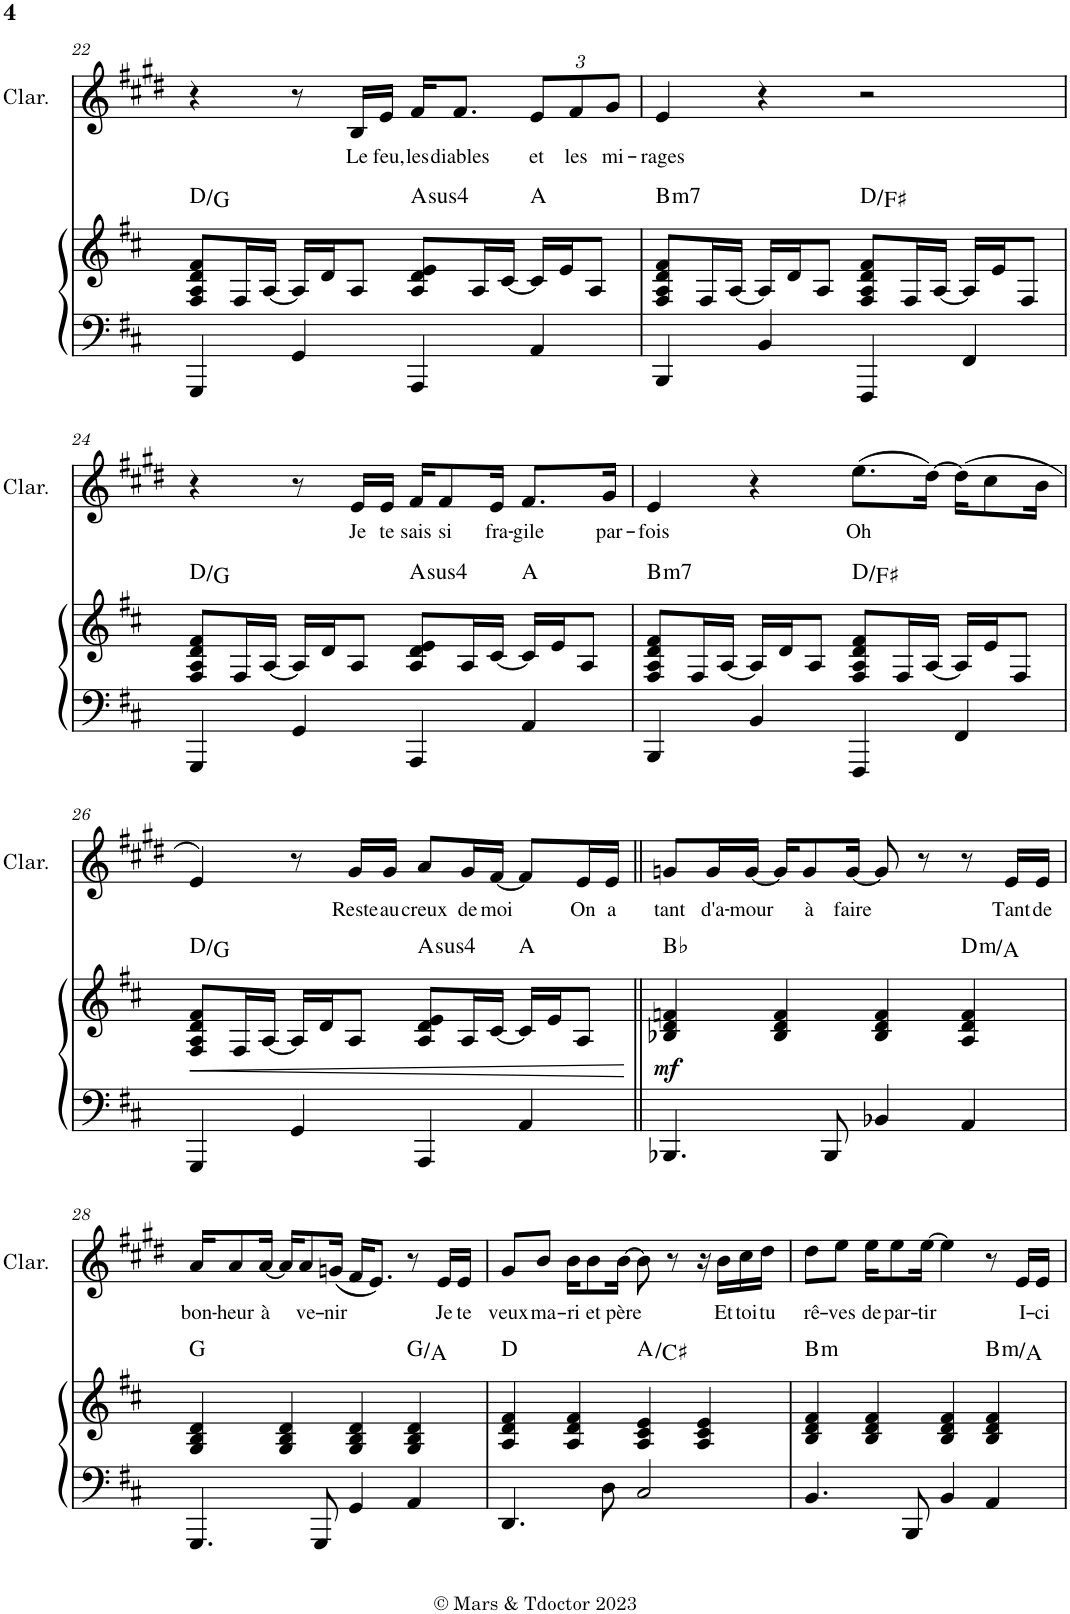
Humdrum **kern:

**kern	**kern	**dynam	**harte	**kern	**text
*part2	*part2	*part2	*part2	*part1	*part1
*staff3	*staff2	*staff2/3	*	*staff1	*staff1
*I"Piano	*	*	*	*I"Clarinette	*
*I'Pno	*	*	*	*I'Clar.	*
!!LO:PB:g=z
*clefF4	*clefG2	*	*	*clefG2	*
*	*	*	*	*Trd1c2	*
*k[f#c#]	*k[f#c#]	*	*	*k[f#c#g#d#]	*
*M4/4	*M4/4	*	*	*M4/4	*
=22	=22	=22	=22	=22	=22
4GGG/	8F#/ 8A/ 8d/ 8f#/L	.	D:maj/4	4r	.
.	16F#/L	.	.	.	.
.	[16A/JJ	.	.	.	.
4GG/	16A/LL]	.	.	8r	.
.	16d/J	.	.	.	.
!	!	!	!	!	!LO:LY:b
.	8A/J	.	.	16B/LL	Le
!	!	!	!	!	!LO:LY:b
.	.	.	.	16e/JJ	feu,
!	!	!	!LO:H:kt=4	!	!LO:LY:b
4AAA/	8A/ 8d/ 8e/L	.	A:sus4	16f#/KL	les
!	!	!	!	!	!LO:LY:b
.	.	.	.	8.f#/J	diables
.	16A/L	.	.	.	.
.	[16c#/JJ	.	.	.	.
*	*	*	*	*Xbrackettup	*
!	!	!	!	!	!LO:LY:b
4AA/	16c#/LL]	.	A:maj	12e/L	et
.	16e/J	.	.	.	.
!	!	!	!	!	!LO:LY:b
.	.	.	.	12f#/	les
.	8A/J	.	.	.	.
!	!	!	!	!	!LO:LY:b
.	.	.	.	12g#/J	mi-
=23	=23	=23	=23	=23	=23
!	!	!	!LO:H:kt=m7	!	!LO:LY:b
4BBB/	8F#/ 8A/ 8d/ 8f#/L	.	B:min7	4e/	-rages
.	16F#/L	.	.	.	.
.	[16A/JJ	.	.	.	.
4BB/	16A/LL]	.	.	4r	.
.	16d/J	.	.	.	.
.	8A/J	.	.	.	.
4FFF#/	8F#/ 8A/ 8d/ 8f#/L	.	D:maj/3	2r	.
.	16F#/L	.	.	.	.
.	[16A/JJ	.	.	.	.
4FF#/	16A/LL]	.	.	.	.
.	16e/J	.	.	.	.
.	8F#/J	.	.	.	.
!!LO:LB:g=z
=24	=24	=24	=24	=24	=24
4GGG/	8F#/ 8A/ 8d/ 8f#/L	.	D:maj/4	4r	.
.	16F#/L	.	.	.	.
.	[16A/JJ	.	.	.	.
4GG/	16A/LL]	.	.	8r	.
.	16d/J	.	.	.	.
!	!	!	!	!	!LO:LY:b
.	8A/J	.	.	16e/LL	Je
!	!	!	!	!	!LO:LY:b
.	.	.	.	16e/JJ	te
!	!	!	!LO:H:kt=4	!	!LO:LY:b
4AAA/	8A/ 8d/ 8e/L	.	A:sus4	16f#/KL	sais
!	!	!	!	!	!LO:LY:b
.	.	.	.	8f#/	si
.	16A/L	.	.	.	.
!	!	!	!	!	!LO:LY:b
.	[16c#/JJ	.	.	16e/Jk	fra-
!	!	!	!	!	!LO:LY:b
4AA/	16c#/LL]	.	A:maj	8.f#/L	-gile
.	16e/J	.	.	.	.
.	8A/J	.	.	.	.
!	!	!	!	!	!LO:LY:b
.	.	.	.	16g#/Jk	par-
=25	=25	=25	=25	=25	=25
!	!	!	!LO:H:kt=m7	!	!LO:LY:b
4BBB/	8F#/ 8A/ 8d/ 8f#/L	.	B:min7	4e/	-fois
.	16F#/L	.	.	.	.
.	[16A/JJ	.	.	.	.
4BB/	16A/LL]	.	.	4r	.
.	16d/J	.	.	.	.
.	8A/J	.	.	.	.
!	!	!	!	!	!LO:LY:b
4FFF#/	8F#/ 8A/ 8d/ 8f#/L	.	D:maj/3	(8.ee\L	Oh
.	16F#/L	.	.	.	.
.	[16A/JJ	.	.	[16dd#\Jk)	.
4FF#/	16A/LL]	.	.	(16dd#\KL]	.
.	16e/J	.	.	8cc#\	.
.	8F#/J	.	.	.	.
.	.	.	.	16b\Jk	.
!!LO:LB:g=z
=26	=26	=26	=26	=26	=26
!	!	!LO:HP:b	!	!	!
4GGG/	8F#/ 8A/ 8d/ 8f#/L	<	D:maj/4	4e/)	.
.	16F#/L	.	.	.	.
.	[16A/JJ	.	.	.	.
4GG/	16A/LL]	.	.	8r	.
.	16d/J	.	.	.	.
!	!	!	!	!	!LO:LY:b
.	8A/J	.	.	16g#/LL	Reste
!	!	!	!	!	!LO:LY:b
.	.	.	.	16g#/JJ	au
!	!	!	!LO:H:kt=4	!	!LO:LY:b
4AAA/	8A/ 8d/ 8e/L	.	A:sus4	8a/L	creux
!	!	!	!	!	!LO:LY:b
.	16A/L	.	.	16g#/L	de
!	!	!	!	!	!LO:LY:b
.	[16c#/JJ	.	.	[16f#/JJ	moi
4AA/	16c#/LL]	.	A:maj	8f#/L]	.
.	16e/J	.	.	.	.
!	!	!	!	!	!LO:LY:b
.	8A/J	.	.	16e/L	On
!	!	!	!	!	!LO:LY:b
.	.	.	.	16e/JJ	a
.	.	[	.	.	.
=27||	=27||	=27||	=27||	=27||	=27||
!	!	!LO:DY:b	!	!	!LO:LY:b
4.BBB-X/	4B-X/ 4d/ 4fn/	mf	Bb:maj	8gn/L	tant
!	!	!	!	!	!LO:LY:b
.	.	.	.	16g/L	d'a-
!	!	!	!	!	!LO:LY:b
.	.	.	.	[16g/JJ	-mour
.	4B-/ 4d/ 4f/	.	.	16g/KL]	.
!	!	!	!	!	!LO:LY:b
.	.	.	.	8g/	à
8BBB-/	.	.	.	.	.
!	!	!	!	!	!LO:LY:b
.	.	.	.	[16g/Jk	faire
4BB-X/	4B-/ 4d/ 4f/	.	.	8g/]	.
.	.	.	.	8r	.
!	!	!	!LO:H:kt=m	!	!
4AA/	4A/ 4d/ 4f/	.	D:min/5	8r	.
!	!	!	!	!	!LO:LY:b
.	.	.	.	16e/LL	Tant
!	!	!	!	!	!LO:LY:b
.	.	.	.	16e/JJ	de
!!LO:LB:g=z
=28	=28	=28	=28	=28	=28
!	!	!	!	!	!LO:LY:b
4.GGG/	4G/ 4B/ 4d/	.	G:maj	16a/KL	bon-
!	!	!	!	!	!LO:LY:b
.	.	.	.	8a/	-heur
!	!	!	!	!	!LO:LY:b
.	.	.	.	[16a/Jk	à
.	4G/ 4B/ 4d/	.	.	16a/KL]	.
!	!	!	!	!	!LO:LY:b
.	.	.	.	8a/	ve-
8GGG/	.	.	.	.	.
!	!	!	!	!	!LO:LY:b
.	.	.	.	(16gn/Jk	-nir
4GG/	4G/ 4B/ 4d/	.	.	16f#/KL	.
.	.	.	.	8.e/J)	.
4AA/	4G/ 4B/ 4d/	.	G:maj/2	8r	.
!	!	!	!	!	!LO:LY:b
.	.	.	.	16e/LL	Je
!	!	!	!	!	!LO:LY:b
.	.	.	.	16e/JJ	te
=29	=29	=29	=29	=29	=29
!	!	!	!	!	!LO:LY:b
4.DD/	4A/ 4d/ 4f#/	.	D:maj	8g#/L	veux
!	!	!	!	!	!LO:LY:b
.	.	.	.	8b/J	ma-
!	!	!	!	!	!LO:LY:b
.	4A/ 4d/ 4f#/	.	.	16b\KL	-ri
!	!	!	!	!	!LO:LY:b
.	.	.	.	8b\	et
8D\	.	.	.	.	.
!	!	!	!	!	!LO:LY:b
.	.	.	.	[16b\Jk	père
2C#/	4A/ 4c#/ 4e/	.	A:maj/3	8b\]	.
.	.	.	.	8r	.
.	4A/ 4c#/ 4e/	.	.	16r	.
!	!	!	!	!	!LO:LY:b
.	.	.	.	16b\LL	Et
!	!	!	!	!	!LO:LY:b
.	.	.	.	16cc#\	toi
!	!	!	!	!	!LO:LY:b
.	.	.	.	16dd#\JJ	tu
=30	=30	=30	=30	=30	=30
!	!	!	!LO:H:kt=m	!	!LO:LY:b
4.BB/	4B/ 4d/ 4f#/	.	B:min	8dd#\L	rê-
!	!	!	!	!	!LO:LY:b
.	.	.	.	8ee\J	-ves
!	!	!	!	!	!LO:LY:b
.	4B/ 4d/ 4f#/	.	.	16ee\KL	de
!	!	!	!	!	!LO:LY:b
.	.	.	.	8ee\	par-
8BBB/	.	.	.	.	.
!	!	!	!	!	!LO:LY:b
.	.	.	.	[16ee\Jk	-tir
4BB/	4B/ 4d/ 4f#/	.	.	4ee\]	.
!	!	!	!LO:H:kt=m	!	!
4AA/	4B/ 4d/ 4f#/	.	B:min/b7	8r	.
!	!	!	!	!	!LO:LY:b
.	.	.	.	16e/LL	I-
!	!	!	!	!	!LO:LY:b
.	.	.	.	16e/JJ	-ci
=	=	=	=	=	=
*-	*-	*-	*-	*-	*-
